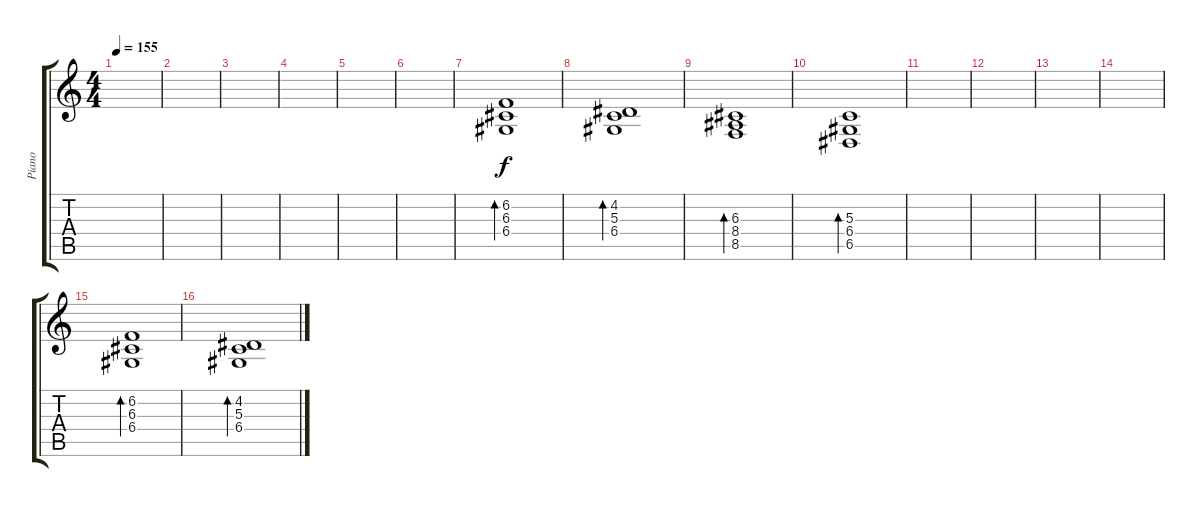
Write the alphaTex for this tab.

\track ("Piano" "Piano") {instrument acousticgrandpiano}
\staff {score tabs}
\tuning (E4 B3 G3 D3 A2 E2) {hide}
\ts (4 4)
\tempo 155
\clef g2
\ks c
|
|
|
|
|
|
(6.2 6.3 6.4).1{bd 240} |
(4.2 5.3 6.4).1{bd 240} |
(6.3 8.4 8.5).1{bd 240} |
(5.3 6.4 6.5).1{bd 240} |
|
|
|
|
(6.2 6.3 6.4).1{bd 240} |
(4.2 5.3 6.4).1{bd 240}
